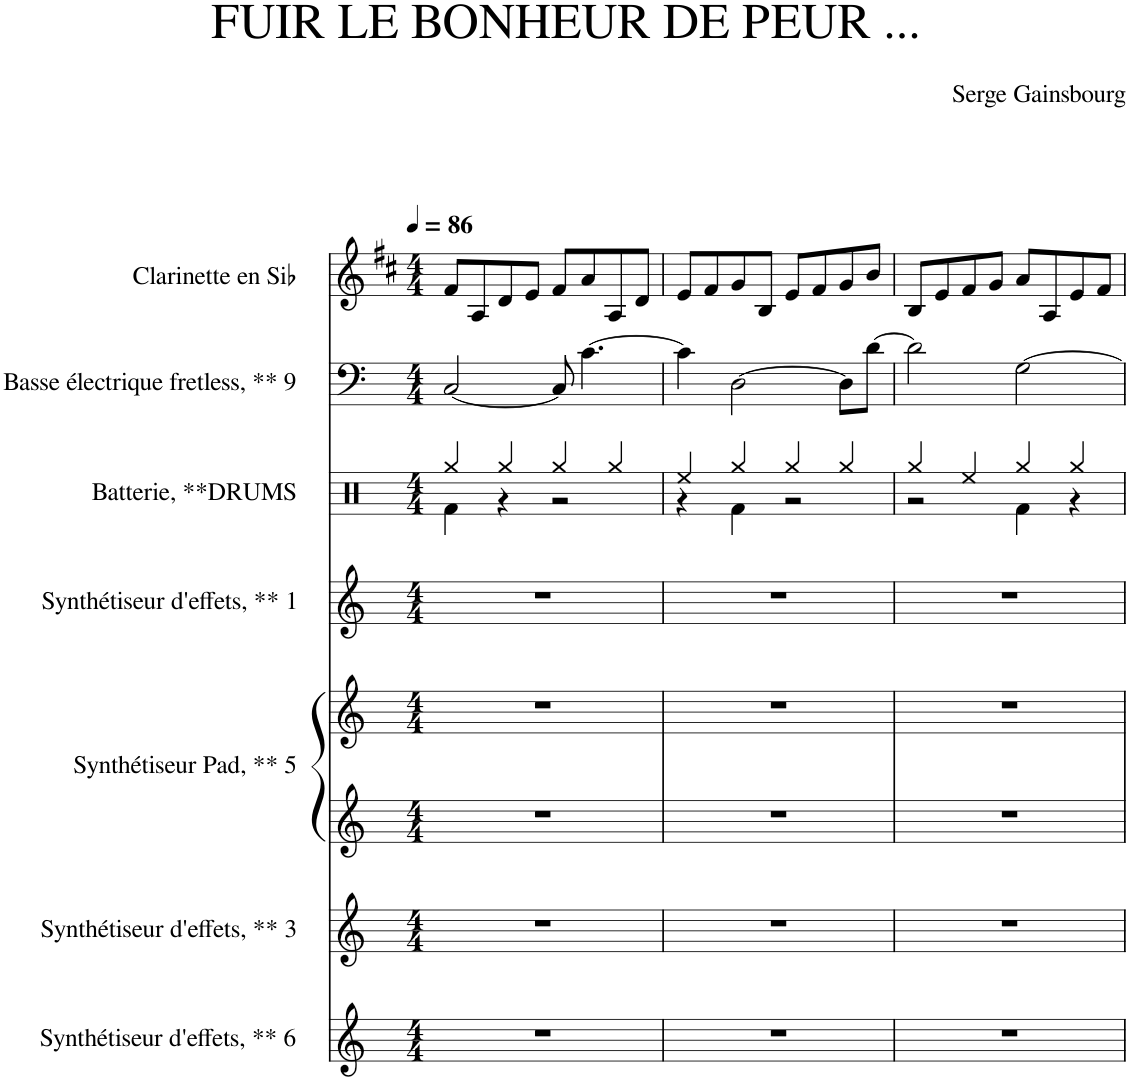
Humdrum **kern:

**kern	**kern	**kern	**kern	**kern	**kern	**kern	**kern
*part7	*part6	*part5	*part5	*part4	*part3	*part2	*part1
*staff8	*staff7	*staff6	*staff5	*staff4	*staff3	*staff2	*staff1
*I"Synthétiseur d'effets, ** 6	*I"Synthétiseur d'effets, ** 3	*I"Synthétiseur Pad, ** 5	*	*I"Synthétiseur d'effets, ** 1	*I"Batterie, **DRUMS	*I"Basse électrique fretless, ** 9	*I"Clarinette en Sib
*I'Synth.	*I'Synth.	*I'Synth.	*	*I'Synth.	*I'Batt.	*I'B. él. Frtl.	*I'Clar. Sib
*clefG2	*clefG2	*clefG2	*clefG2	*clefG2	*clefX	*clefF4	*clefG2
*	*	*	*	*	*	*Trd7c12	*Trd1c2
*k[]	*k[]	*k[]	*k[]	*k[]	*k[]	*k[]	*k[f#c#]
*M4/4	*M4/4	*M4/4	*M4/4	*M4/4	*M4/4	*M4/4	*M4/4
*MM86	*MM86	*MM86	*MM86	*MM86	*MM86	*MM86	*MM86
=1	=1	=1	=1	=1	=1	=1	=1
*	*	*	*	*	*^	*	*
1r	1r	1r	1r	1r	4Rgg/	4Rf\	[2C/	8f#/L
.	.	.	.	.	.	.	.	8A/
.	.	.	.	.	4Rgg/	4r	.	8d/
.	.	.	.	.	.	.	.	8e/J
.	.	.	.	.	4Rgg/	2r	8C/]	8f#/L
.	.	.	.	.	.	.	[4.c\	8a/
.	.	.	.	.	4Rgg/	.	.	8A/
.	.	.	.	.	.	.	.	8d/J
=2	=2	=2	=2	=2	=2	=2	=2	=2
1r	1r	1r	1r	1r	4Ree/	4r	4c\]	8e/L
.	.	.	.	.	.	.	.	8f#/
.	.	.	.	.	4Rgg/	4Rf\	[2D\	8g/
.	.	.	.	.	.	.	.	8B/J
.	.	.	.	.	4Rgg/	2r	.	8e/L
.	.	.	.	.	.	.	.	8f#/
.	.	.	.	.	4Rgg/	.	8D\L]	8g/
.	.	.	.	.	.	.	[8d\J	8b/J
=3	=3	=3	=3	=3	=3	=3	=3	=3
1r	1r	1r	1r	1r	4Rgg/	2r	2d\]	8B/L
.	.	.	.	.	.	.	.	8e/
.	.	.	.	.	4Ree/	.	.	8f#/
.	.	.	.	.	.	.	.	8g/J
.	.	.	.	.	4Rgg/	4Rf\	[2G\	8a/L
.	.	.	.	.	.	.	.	8A/
.	.	.	.	.	4Rgg/	4r	.	8e/
.	.	.	.	.	.	.	.	8f#/J
*	*	*	*	*	*v	*v	*	*
=	=	=	=	=	=	=	=
*-	*-	*-	*-	*-	*-	*-	*-
